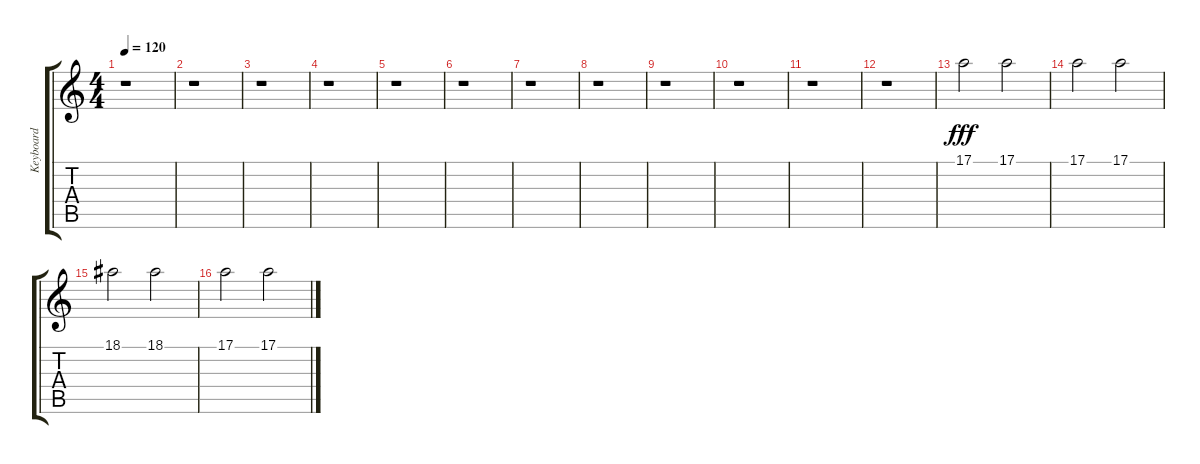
\track ("Keyboard" "Keyboard") {instrument pizzicatostrings}
\staff {score tabs}
\tuning (E4 B3 G3 D3 A2 E2) {hide}
\ts (4 4)
\tempo 120
\clef g2
\ks c
r.1{dy fff} |
r.1 |
r.1 |
r.1 |
r.1 |
r.1 |
r.1 |
r.1 |
r.1 |
r.1 |
r.1 |
r.1 |
17.1.2 17.1.2 |
17.1.2 17.1.2 |
18.1.2 18.1.2 |
17.1.2 17.1.2
